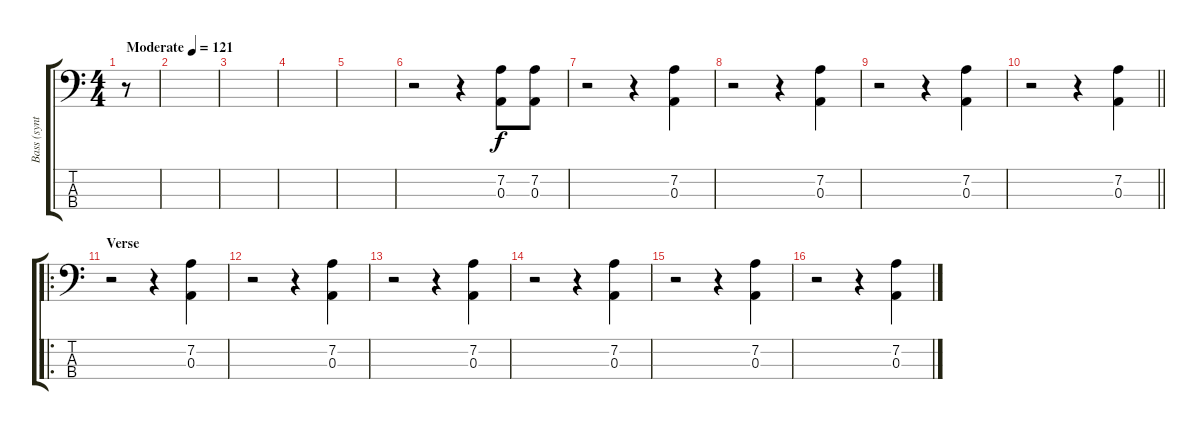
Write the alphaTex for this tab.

\track ("Bass (synth)" "Bass (synt") {instrument electricbassfinger}
\staff {score tabs}
\tuning (G2 D2 A1 E1) {hide}
\ts (4 4)
\tempo (121 "Moderate")
\clef f4
\ks c
r.8{dy f instrument electricbassfinger} |
|
|
|
|
r.2 r.4 (7.2 0.3).8 (7.2 0.3).8 |
r.2 r.4 (7.2 0.3).4 |
r.2 r.4 (7.2 0.3).4 |
r.2 r.4 (7.2 0.3).4 |
\barLineRight lightlight
r.2 r.4 (7.2 0.3).4 |
\ro
\section ("" "Verse")
r.2 r.4 (7.2 0.3).4 |
r.2 r.4 (7.2 0.3).4 |
r.2 r.4 (7.2 0.3).4 |
r.2 r.4 (7.2 0.3).4 |
r.2 r.4 (7.2 0.3).4 |
r.2 r.4 (7.2 0.3).4
